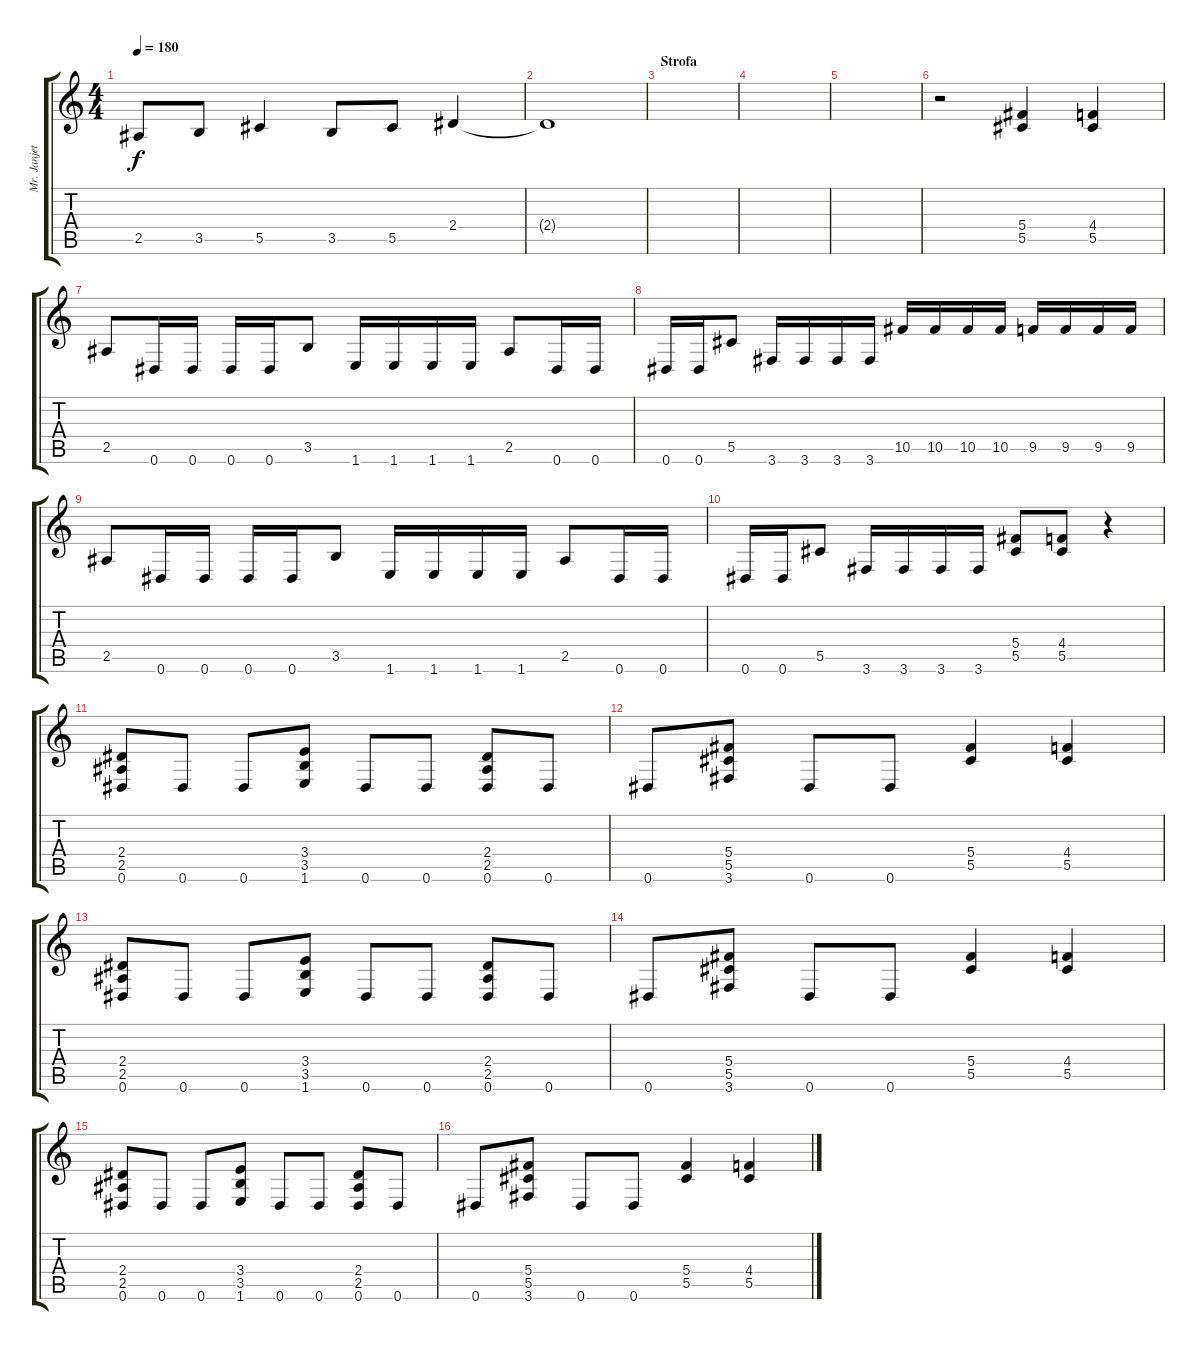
\track ("Mr. Janjetovic" "Mr. Janjet") {instrument overdrivenguitar}
\staff {score tabs}
\tuning (Eb4 Bb3 Gb3 Db3 Ab2 Eb2) {hide}
\ts (4 4)
\tempo 180
\clef g2
\ks c
2.5.8{dy f} 3.5.8 5.5.4 3.5.8 5.5.8 2.4.4 |
2.4{t}.1 |
\section ("" "Strofa")
|
|
|
r.2 (5.4 5.5).4 (4.4 5.5).4 |
2.5.8 0.6.16 0.6.16 0.6.16 0.6.16 3.5.8 1.6.16 1.6.16 1.6.16 1.6.16 2.5.8 0.6.16 0.6.16 |
0.6.16 0.6.16 5.5.8 3.6.16 3.6.16 3.6.16 3.6.16 10.5.16 10.5.16 10.5.16 10.5.16 9.5.16 9.5.16 9.5.16 9.5.16 |
2.5.8 0.6.16 0.6.16 0.6.16 0.6.16 3.5.8 1.6.16 1.6.16 1.6.16 1.6.16 2.5.8 0.6.16 0.6.16 |
0.6.16 0.6.16 5.5.8 3.6.16 3.6.16 3.6.16 3.6.16 (5.4 5.5).8 (4.4 5.5).8 r.4 |
(2.4 2.5 0.6).8 0.6.8 0.6.8 (3.4 3.5 1.6).8 0.6.8 0.6.8 (2.4 2.5 0.6).8 0.6.8 |
0.6.8 (5.4 5.5 3.6).8 0.6.8 0.6.8 (5.4 5.5).4 (4.4 5.5).4 |
(2.4 2.5 0.6).8 0.6.8 0.6.8 (3.4 3.5 1.6).8 0.6.8 0.6.8 (2.4 2.5 0.6).8 0.6.8 |
0.6.8 (5.4 5.5 3.6).8 0.6.8 0.6.8 (5.4 5.5).4 (4.4 5.5).4 |
(2.4 2.5 0.6).8 0.6.8 0.6.8 (3.4 3.5 1.6).8 0.6.8 0.6.8 (2.4 2.5 0.6).8 0.6.8 |
0.6.8 (5.4 5.5 3.6).8 0.6.8 0.6.8 (5.4 5.5).4 (4.4 5.5).4
